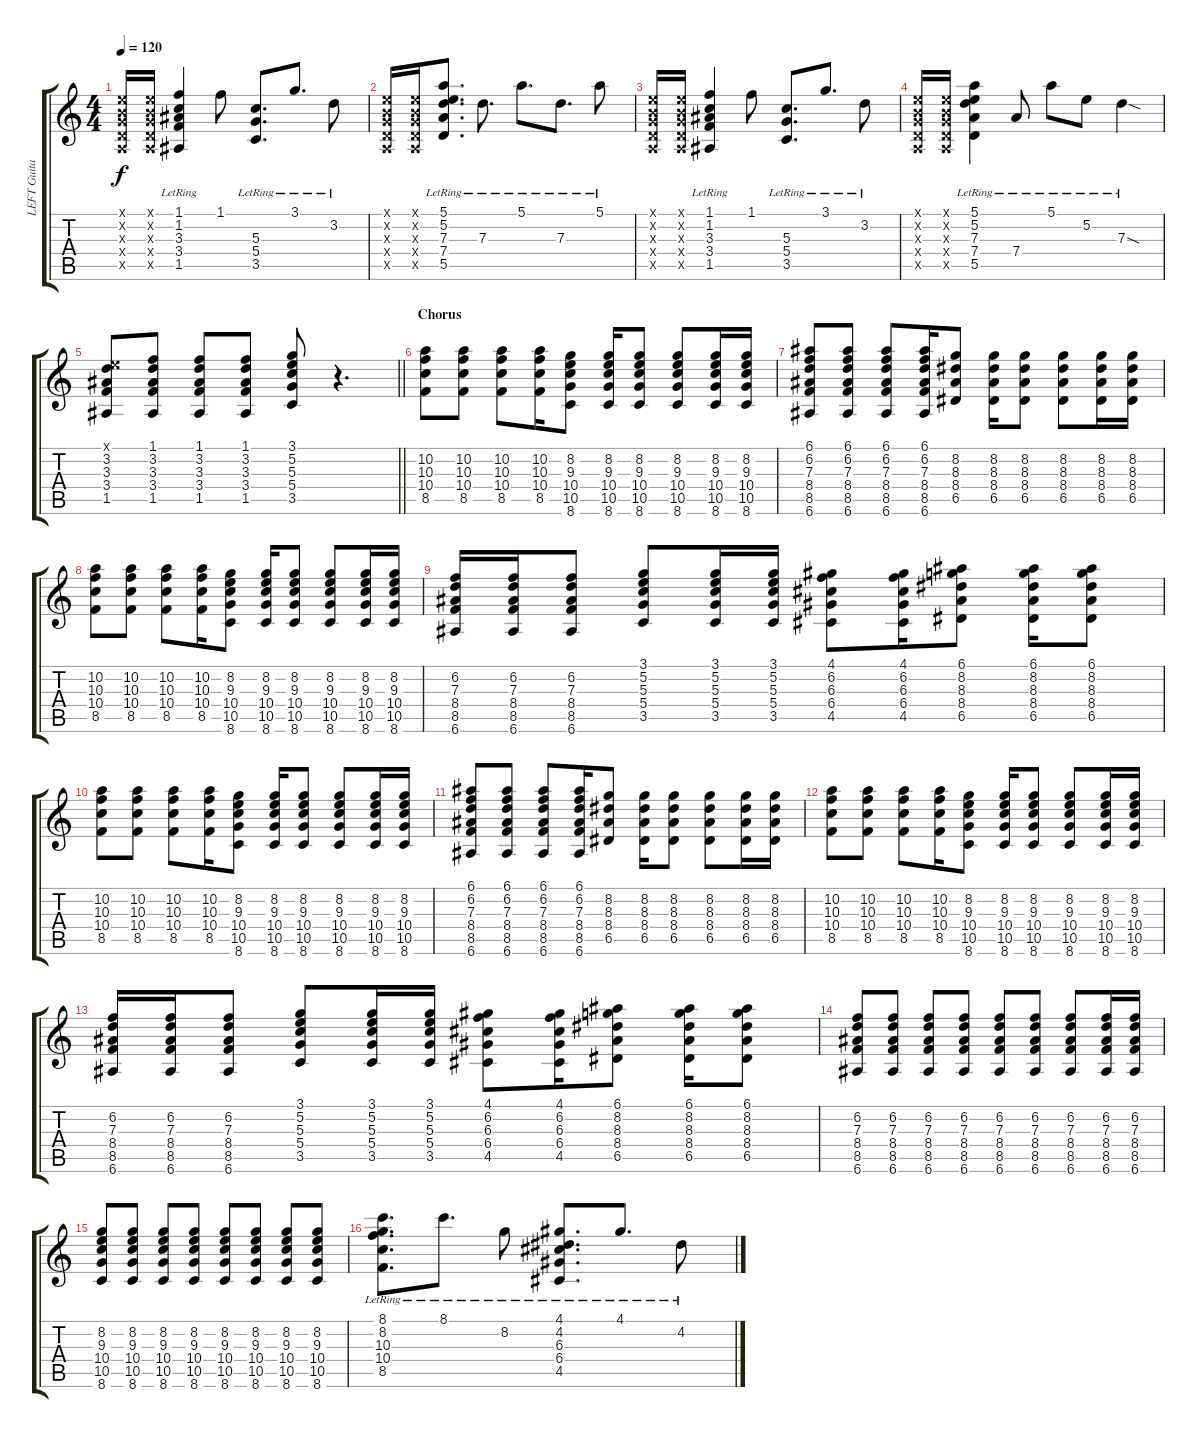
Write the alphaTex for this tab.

\track ("LEFT Guitar" "LEFT Guita") {instrument overdrivenguitar}
\staff {score tabs}
\tuning (E4 B3 G3 D3 A2 E2) {hide}
\ts (4 4)
\tempo 120
\clef g2
\ks c
(0.1{x} 0.2{x} 0.3{x} 0.4{x} 0.5{x}).16{dy f} (0.1{x} 0.2{x} 0.3{x} 0.4{x} 0.5{x}).16 (1.1 1.2{lr} 3.3{lr} 3.4{lr} 1.5{lr}).4 1.1.8 (5.3{lr} 5.4{lr} 3.5{lr}).8{d} 3.1{lr}.8{d} 3.2{lr}.8 |
(0.1{x} 0.2{x} 0.3{x} 0.4{x} 0.5{x}).16 (0.1{x} 0.2{x} 0.3{x} 0.4{x} 0.5{x}).16 (5.1{lr} 5.2{lr} 7.3{lr} 7.4{lr} 5.5{lr}).8{d} 7.3{lr}.8{d} 5.1{lr}.8{d} 7.3{lr}.8{d} 5.1{lr}.8 |
(0.1{x} 0.2{x} 0.3{x} 0.4{x} 0.5{x}).16 (0.1{x} 0.2{x} 0.3{x} 0.4{x} 0.5{x}).16 (1.1 1.2{lr} 3.3{lr} 3.4{lr} 1.5{lr}).4 1.1.8 (5.3{lr} 5.4{lr} 3.5{lr}).8{d} 3.1{lr}.8{d} 3.2{lr}.8 |
(0.1{x} 0.2{x} 0.3{x} 0.4{x} 0.5{x}).16 (0.1{x} 0.2{x} 0.3{x} 0.4{x} 0.5{x}).16 (5.1{lr} 5.2{lr} 7.3{lr} 7.4{lr} 5.5{lr}).4 7.4{lr}.8 5.1{lr}.8 5.2{lr}.8 7.3{sod lr}.4 |
\barLineRight lightlight
(0.1{x} 3.2 3.3 3.4 1.5).8 (1.1 3.2 3.3 3.4 1.5).8 (1.1 3.2 3.3 3.4 1.5).8 (1.1 3.2 3.3 3.4 1.5).8 (3.1 5.2 5.3 5.4 3.5).8 r.4{d} |
\section ("" "Chorus")
(10.2 10.3 10.4 8.5).8 (10.2 10.3 10.4 8.5).8 (10.2 10.3 10.4 8.5).8 (10.2 10.3 10.4 8.5).16 (8.2 9.3 10.4 10.5 8.6).8 (8.2 9.3 10.4 10.5 8.6).16 (8.2 9.3 10.4 10.5 8.6).8 (8.2 9.3 10.4 10.5 8.6).8 (8.2 9.3 10.4 10.5 8.6).16 (8.2 9.3 10.4 10.5 8.6).16 |
(6.1 6.2 7.3 8.4 8.5 6.6).8 (6.1 6.2 7.3 8.4 8.5 6.6).8 (6.1 6.2 7.3 8.4 8.5 6.6).8 (6.1 6.2 7.3 8.4 8.5 6.6).16 (8.2 8.3 8.4 6.5).8 (8.2 8.3 8.4 6.5).16 (8.2 8.3 8.4 6.5).8 (8.2 8.3 8.4 6.5).8 (8.2 8.3 8.4 6.5).16 (8.2 8.3 8.4 6.5).16 |
(10.2 10.3 10.4 8.5).8 (10.2 10.3 10.4 8.5).8 (10.2 10.3 10.4 8.5).8 (10.2 10.3 10.4 8.5).16 (8.2 9.3 10.4 10.5 8.6).8 (8.2 9.3 10.4 10.5 8.6).16 (8.2 9.3 10.4 10.5 8.6).8 (8.2 9.3 10.4 10.5 8.6).8 (8.2 9.3 10.4 10.5 8.6).16 (8.2 9.3 10.4 10.5 8.6).16 |
(6.2 7.3 8.4 8.5 6.6).16 (6.2 7.3 8.4 8.5 6.6).16 (6.2 7.3 8.4 8.5 6.6).8 (3.1 5.2 5.3 5.4 3.5).8 (3.1 5.2 5.3 5.4 3.5).16 (3.1 5.2 5.3 5.4 3.5).16 (4.1 6.2 6.3 6.4 4.5).8 (4.1 6.2 6.3 6.4 4.5).16 (6.1 8.2 8.3 8.4 6.5).8 (6.1 8.2 8.3 8.4 6.5).16 (6.1 8.2 8.3 8.4 6.5).8 |
(10.2 10.3 10.4 8.5).8 (10.2 10.3 10.4 8.5).8 (10.2 10.3 10.4 8.5).8 (10.2 10.3 10.4 8.5).16 (8.2 9.3 10.4 10.5 8.6).8 (8.2 9.3 10.4 10.5 8.6).16 (8.2 9.3 10.4 10.5 8.6).8 (8.2 9.3 10.4 10.5 8.6).8 (8.2 9.3 10.4 10.5 8.6).16 (8.2 9.3 10.4 10.5 8.6).16 |
(6.1 6.2 7.3 8.4 8.5 6.6).8 (6.1 6.2 7.3 8.4 8.5 6.6).8 (6.1 6.2 7.3 8.4 8.5 6.6).8 (6.1 6.2 7.3 8.4 8.5 6.6).16 (8.2 8.3 8.4 6.5).8 (8.2 8.3 8.4 6.5).16 (8.2 8.3 8.4 6.5).8 (8.2 8.3 8.4 6.5).8 (8.2 8.3 8.4 6.5).16 (8.2 8.3 8.4 6.5).16 |
(10.2 10.3 10.4 8.5).8 (10.2 10.3 10.4 8.5).8 (10.2 10.3 10.4 8.5).8 (10.2 10.3 10.4 8.5).16 (8.2 9.3 10.4 10.5 8.6).8 (8.2 9.3 10.4 10.5 8.6).16 (8.2 9.3 10.4 10.5 8.6).8 (8.2 9.3 10.4 10.5 8.6).8 (8.2 9.3 10.4 10.5 8.6).16 (8.2 9.3 10.4 10.5 8.6).16 |
(6.2 7.3 8.4 8.5 6.6).16 (6.2 7.3 8.4 8.5 6.6).16 (6.2 7.3 8.4 8.5 6.6).8 (3.1 5.2 5.3 5.4 3.5).8 (3.1 5.2 5.3 5.4 3.5).16 (3.1 5.2 5.3 5.4 3.5).16 (4.1 6.2 6.3 6.4 4.5).8 (4.1 6.2 6.3 6.4 4.5).16 (6.1 8.2 8.3 8.4 6.5).8 (6.1 8.2 8.3 8.4 6.5).16 (6.1 8.2 8.3 8.4 6.5).8 |
(6.2 7.3 8.4 8.5 6.6).8 (6.2 7.3 8.4 8.5 6.6).8 (6.2 7.3 8.4 8.5 6.6).8 (6.2 7.3 8.4 8.5 6.6).8 (6.2 7.3 8.4 8.5 6.6).8 (6.2 7.3 8.4 8.5 6.6).8 (6.2 7.3 8.4 8.5 6.6).8 (6.2 7.3 8.4 8.5 6.6).16 (6.2 7.3 8.4 8.5 6.6).16 |
(8.2 9.3 10.4 10.5 8.6).8 (8.2 9.3 10.4 10.5 8.6).8 (8.2 9.3 10.4 10.5 8.6).8 (8.2 9.3 10.4 10.5 8.6).8 (8.2 9.3 10.4 10.5 8.6).8 (8.2 9.3 10.4 10.5 8.6).8 (8.2 9.3 10.4 10.5 8.6).8 (8.2 9.3 10.4 10.5 8.6).8 |
(8.1{lr} 8.2{lr} 10.3{lr} 10.4{lr} 8.5{lr}).8{d} 8.1{lr}.8{d} 8.2{lr}.8 (4.1{lr} 4.2{lr} 6.3{lr} 6.4{lr} 4.5{lr}).8{d} 4.1{lr}.8{d} 4.2{lr}.8
